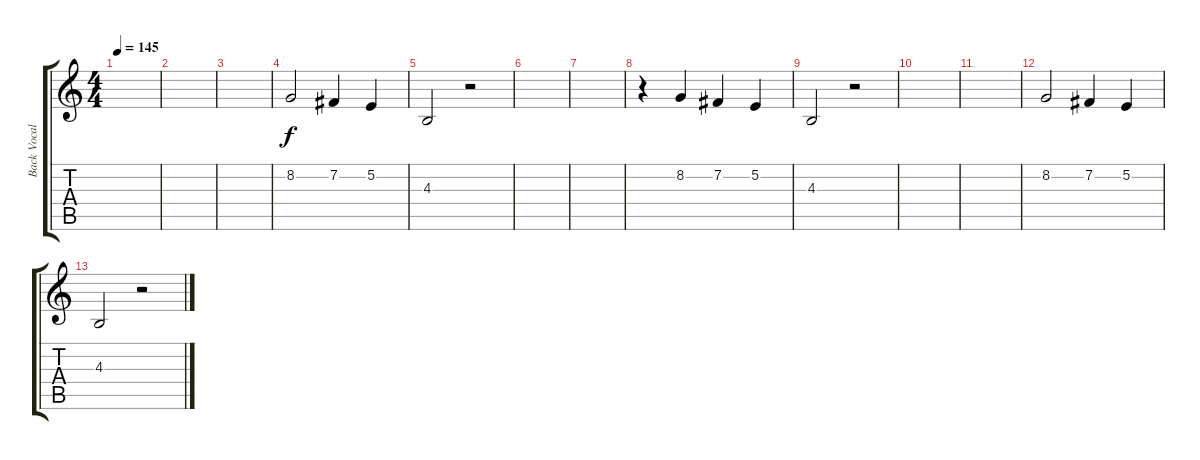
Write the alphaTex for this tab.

\track ("Back Vocal" "Back Vocal") {instrument pad4choir}
\staff {score tabs}
\tuning (E4 B3 G3 D3 A2 E2) {hide}
\ts (4 4)
\tempo 145
\clef g2
\ks c
|
|
|
8.2.2 7.2.4 5.2.4 |
4.3.2 r.2 |
|
|
r.4 8.2.4 7.2.4 5.2.4 |
4.3.2 r.2 |
|
|
8.2.2 7.2.4 5.2.4 |
4.3.2 r.2
